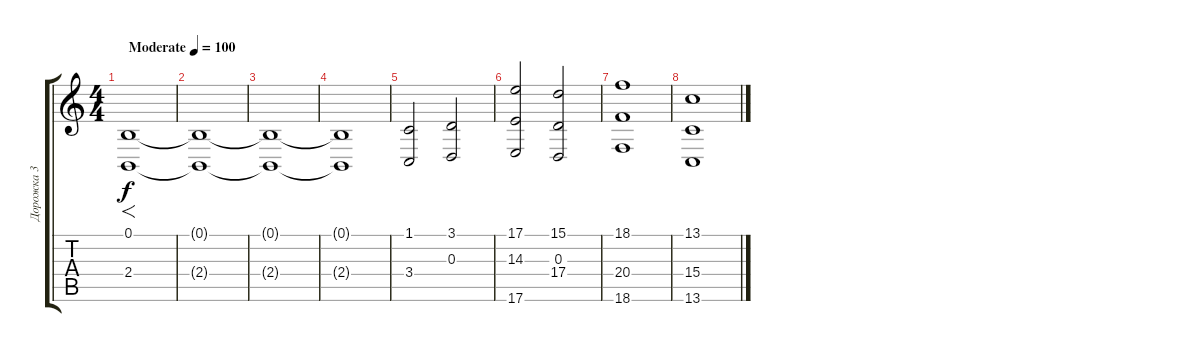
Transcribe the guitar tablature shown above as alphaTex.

\track ("Дорожка 3" "Дорожка 3") {instrument stringensemble1}
\staff {score tabs}
\tuning (B3 Gb3 D3 A2 E2 B1) {hide}
\ts (4 4)
\tempo (100 "Moderate")
\clef g2
\ks c
(0.1 2.4).1{f dy f instrument stringensemble1} |
(0.1{t} 2.4{t}).1 |
(0.1{t} 2.4{t}).1 |
(0.1{t} 2.4{t}).1 |
(1.1 3.4).2 (3.1 0.3).2 |
(17.1 14.3 17.6).2 (15.1 0.3 17.4).2 |
(18.1 20.4 18.6).1 |
(13.1 15.4 13.6).1
